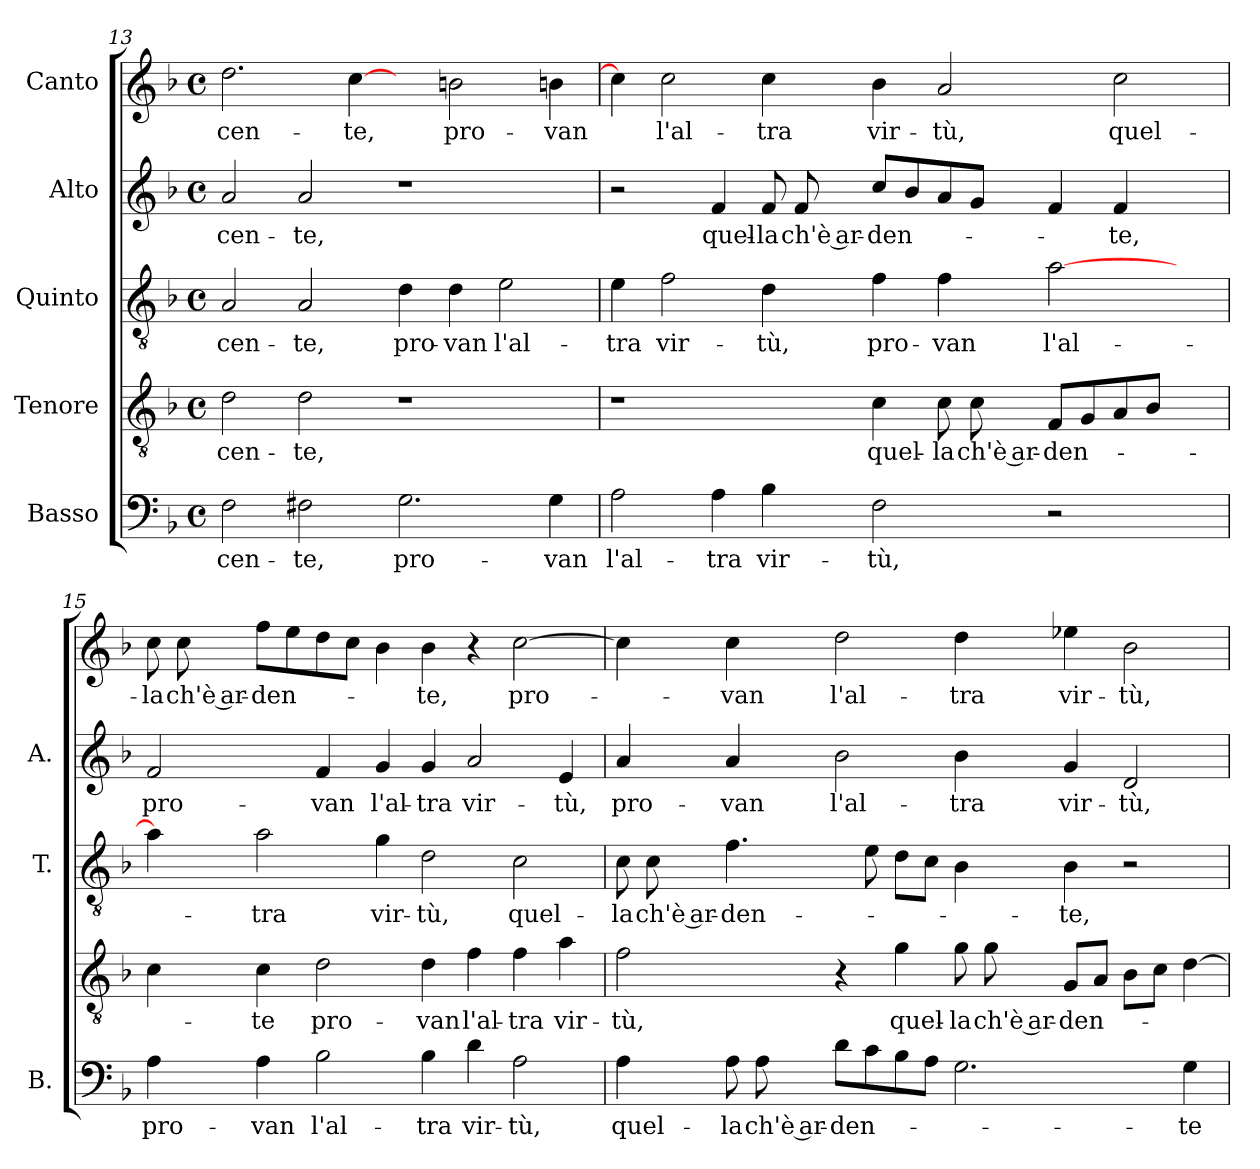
**kern	**text	**kern	**text	**kern	**text	**kern	**text	**kern	**text
*part5	*part5	*part4	*part4	*part3	*part3	*part2	*part2	*part1	*part1
*staff5	*staff5	*staff4	*staff4	*staff3	*staff3	*staff2	*staff2	*staff1	*staff1
*I"Basso	*	*I"Tenore	*	*I"Quinto	*	*I"Alto	*	*I"Canto	*
*I'B.	*	*	*	*I'T.	*	*I'A.	*	*	*
*clefF4	*	*clefGv2	*	*clefGv2	*	*clefG2	*	*clefG2	*
*k[b-]	*	*k[b-]	*	*k[b-]	*	*k[b-]	*	*k[b-]	*
*F:	*	*F:	*	*F:	*	*F:	*	*F:	*
*M4/4	*	*M4/4	*	*M4/4	*	*M4/4	*	*M4/4	*
*met(c)	*	*met(c)	*	*met(c)	*	*met(c)	*	*met(c)	*
=13	=13	=13	=13	=13	=13	=13	=13	=13	=13
2F\	-cen-	2d\	-cen-	2A/	-cen-	2a/	-cen-	2.dd\	-cen-
2F#X\	-te,	2d\	-te,	2A/	-te,	2a/	-te,	.	.
.	.	.	.	.	.	.	.	[4cc\	-te,
2.G\	pro-	1r	.	4d\	pro-	1r	.	4ryy	.
.	.	.	.	4d\	-van	.	.	2bn\	pro-
.	.	.	.	2e\	l'al-	.	.	.	.
4G\	-van	.	.	.	.	.	.	4bn\	-van
=14	=14	=14	=14	=14	=14	=14	=14	=14	=14
2A\	l'al-	1r	.	4e\	-tra	2r	.	4cc\]	.
.	.	.	.	2f\	vir-	.	.	2cc\	l'al-
4A\	-tra	.	.	.	.	4f/	quel-	.	.
4B-\	vir-	.	.	4d\	-tù,	8f/	-la	4cc\	-tra
.	.	.	.	.	.	8f/	ch'è ar-	.	.
2F\	-tù,	4c\	quel-	4f\	pro-	8cc/L	-den-	4b-\	vir-
.	.	.	.	.	.	8b-/	.	.	.
.	.	8c\	-la	4f\	-van	8a/	.	2a/	-tù,
.	.	8c\	ch'è ar-	.	.	8g/J	.	.	.
2r	.	8F/L	-den-	[2a\	l'al-	4f/	.	.	.
.	.	8G/	.	.	.	.	.	.	.
.	.	8A/	.	.	.	4f/	-te,	2cc\	quel-
.	.	8B-/J	.	.	.	.	.	.	.
4ryy	.	4ryy	.	4ryy	.	4ryy	.	.	.
=15	=15	=15	=15	=15	=15	=15	=15	=15	=15
4A\	pro-	4c\	.	4a\]	.	2f/	pro-	8cc\	-la
.	.	.	.	.	.	.	.	8cc\	ch'è ar-
4A\	-van	4c\	-te	2a\	-tra	.	.	8ff\L	-den-
.	.	.	.	.	.	.	.	8ee\	.
2B-\	l'al-	2d\	pro-	.	.	4f/	-van	8dd\	.
.	.	.	.	.	.	.	.	8cc\J	.
.	.	.	.	4g\	vir-	4g/	l'al-	4b-\	.
4B-\	-tra	4d\	-van	2d\	-tù,	4g/	-tra	4b-\	-te,
4d\	vir-	4f\	l'al-	.	.	2a/	vir-	4r	.
2A\	-tù,	4f\	-tra	2c\	quel-	.	.	[2cc\	pro-
.	.	4a\	vir-	.	.	4e/	-tù,	.	.
=16	=16	=16	=16	=16	=16	=16	=16	=16	=16
4A\	quel-	2f\	-tù,	8c\	-la	4a/	pro-	4cc\]	.
.	.	.	.	8c\	ch'è ar-	.	.	.	.
8A\	-la	.	.	4.f\	-den-	4a/	-van	4cc\	-van
8A\	ch'è ar-	.	.	.	.	.	.	.	.
8d\L	-den-	4r	.	.	.	2b-\	l'al-	2dd\	l'al-
8c\	.	.	.	8e\	.	.	.	.	.
8B-\	.	4g\	quel-	8d\L	.	.	.	.	.
8A\J	.	.	.	8c\J	.	.	.	.	.
2.G\	.	8g\	-la	4B-\	.	4b-\	-tra	4dd\	-tra
.	.	8g\	ch'è ar-	.	.	.	.	.	.
.	.	8G/L	-den-	4B-\	-te,	4g/	vir-	4ee-X\	vir-
.	.	8A/J	.	.	.	.	.	.	.
.	.	8B-\L	.	2r	.	2d/	-tù,	2b-\	-tù,
.	.	8c\J	.	.	.	.	.	.	.
4G\	-te	[4d\	.	.	.	.	.	.	.
=	=	=	=	=	=	=	=	=	=
*-	*-	*-	*-	*-	*-	*-	*-	*-	*-
